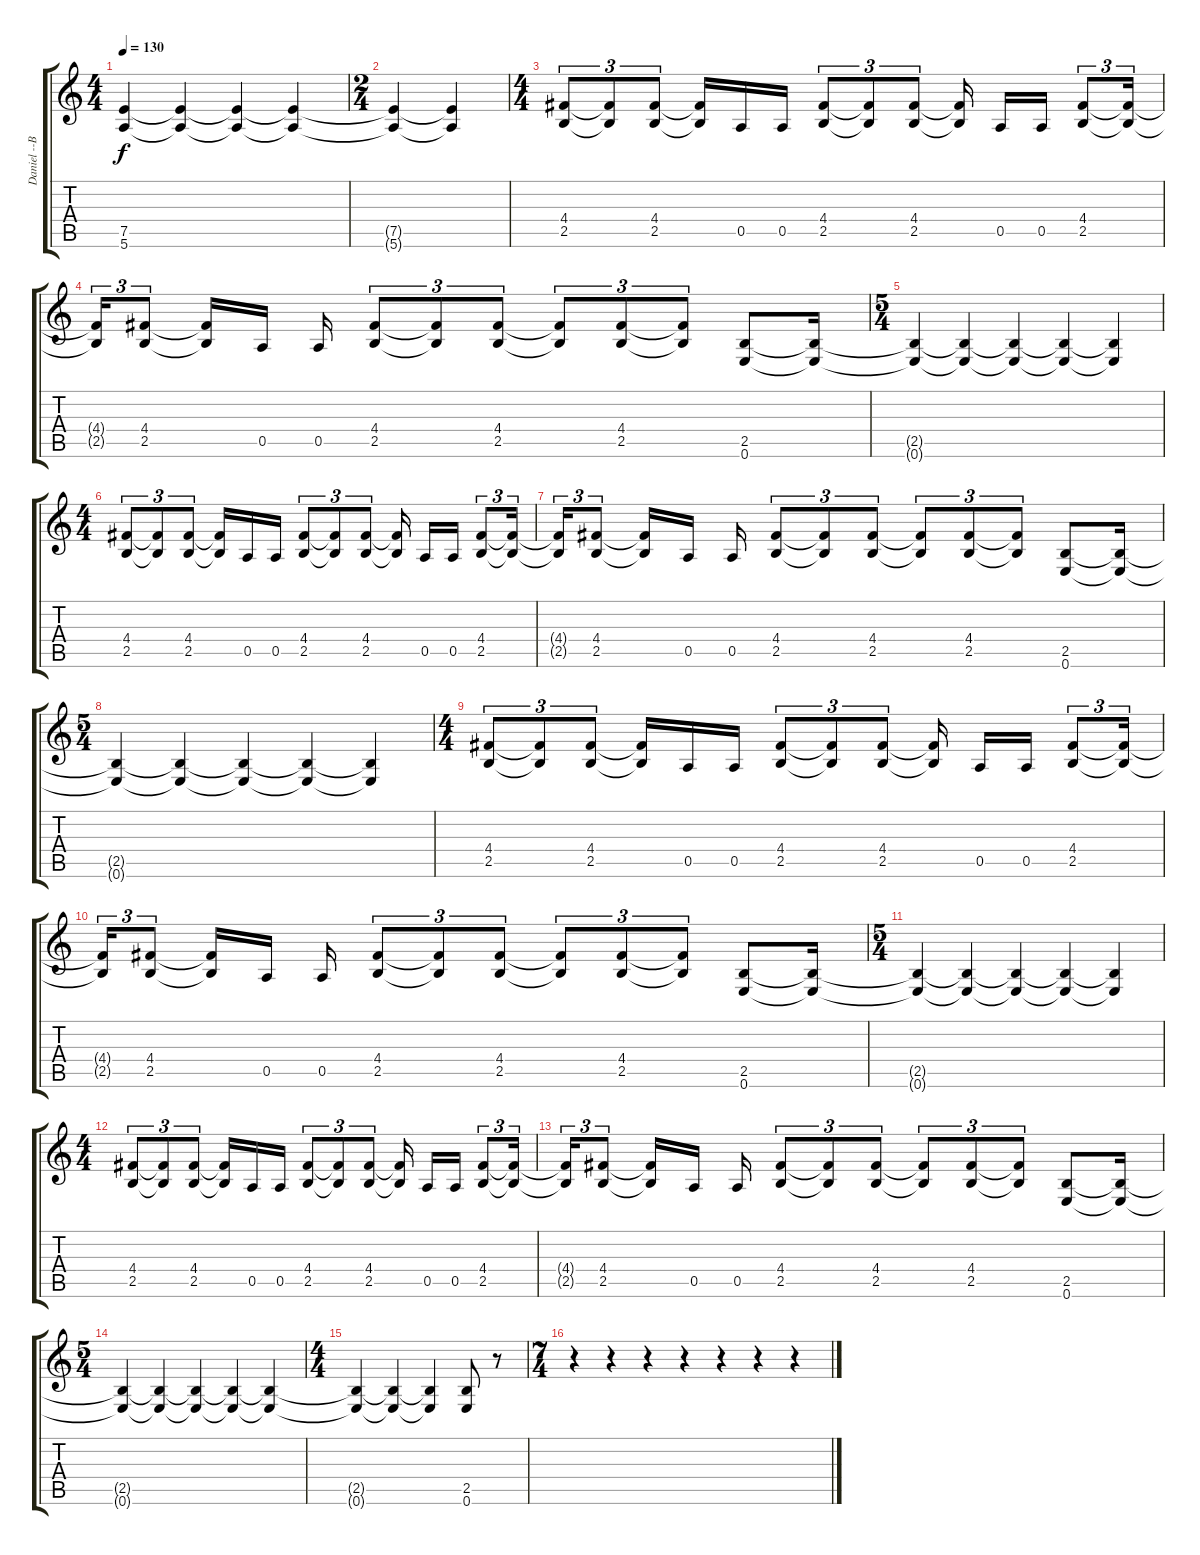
\track ("Daniel --Base" "Daniel --B") {instrument distortionguitar}
\staff {score tabs}
\tuning (E4 B3 G3 D3 A2 E2) {hide}
\ts (4 4)
\tempo 130
\clef g2
\ks c
(7.5 5.6).4{dy f} (7.5{t} 5.6{t}).4 (7.5{t} 5.6{t}).4 (7.5{t} 5.6{t}).4 |
\ts (2 4)
(7.5{t} 5.6{t}).4 (7.5{t} 5.6{t}).4 |
\ts (4 4)
(4.4 2.5).8{tu (3 2)} (4.4{t} 2.5{t}).8{tu (3 2)} (4.4 2.5).8{tu (3 2)} (4.4{t} 2.5{t}).16 0.5.16 0.5.16 (4.4 2.5).8{tu (3 2)} (4.4{t} 2.5{t}).8{tu (3 2)} (4.4 2.5).8{tu (3 2)} (4.4{t} 2.5{t}).16 0.5.16 0.5.16 (4.4 2.5).8{tu (3 2)} (4.4{t} 2.5{t}).16{tu (3 2)} |
(4.4{t} 2.5{t}).16{tu (3 2)} (4.4 2.5).8{tu (3 2)} (4.4{t} 2.5{t}).16 0.5.16 0.5.16 (4.4 2.5).8{tu (3 2)} (4.4{t} 2.5{t}).8{tu (3 2)} (4.4 2.5).8{tu (3 2)} (4.4{t} 2.5{t}).8{tu (3 2)} (4.4 2.5).8{tu (3 2)} (4.4{t} 2.5{t}).8{tu (3 2)} (2.5 0.6).8 (2.5{t} 0.6{t}).16 |
\ts (5 4)
(2.5{t} 0.6{t}).4 (2.5{t} 0.6{t}).4 (2.5{t} 0.6{t}).4 (2.5{t} 0.6{t}).4 (2.5{t} 0.6{t}).4 |
\ts (4 4)
(4.4 2.5).8{tu (3 2)} (4.4{t} 2.5{t}).8{tu (3 2)} (4.4 2.5).8{tu (3 2)} (4.4{t} 2.5{t}).16 0.5.16 0.5.16 (4.4 2.5).8{tu (3 2)} (4.4{t} 2.5{t}).8{tu (3 2)} (4.4 2.5).8{tu (3 2)} (4.4{t} 2.5{t}).16 0.5.16 0.5.16 (4.4 2.5).8{tu (3 2)} (4.4{t} 2.5{t}).16{tu (3 2)} |
(4.4{t} 2.5{t}).16{tu (3 2)} (4.4 2.5).8{tu (3 2)} (4.4{t} 2.5{t}).16 0.5.16 0.5.16 (4.4 2.5).8{tu (3 2)} (4.4{t} 2.5{t}).8{tu (3 2)} (4.4 2.5).8{tu (3 2)} (4.4{t} 2.5{t}).8{tu (3 2)} (4.4 2.5).8{tu (3 2)} (4.4{t} 2.5{t}).8{tu (3 2)} (2.5 0.6).8 (2.5{t} 0.6{t}).16 |
\ts (5 4)
(2.5{t} 0.6{t}).4 (2.5{t} 0.6{t}).4 (2.5{t} 0.6{t}).4 (2.5{t} 0.6{t}).4 (2.5{t} 0.6{t}).4 |
\ts (4 4)
(4.4 2.5).8{tu (3 2)} (4.4{t} 2.5{t}).8{tu (3 2)} (4.4 2.5).8{tu (3 2)} (4.4{t} 2.5{t}).16 0.5.16 0.5.16 (4.4 2.5).8{tu (3 2)} (4.4{t} 2.5{t}).8{tu (3 2)} (4.4 2.5).8{tu (3 2)} (4.4{t} 2.5{t}).16 0.5.16 0.5.16 (4.4 2.5).8{tu (3 2)} (4.4{t} 2.5{t}).16{tu (3 2)} |
(4.4{t} 2.5{t}).16{tu (3 2)} (4.4 2.5).8{tu (3 2)} (4.4{t} 2.5{t}).16 0.5.16 0.5.16 (4.4 2.5).8{tu (3 2)} (4.4{t} 2.5{t}).8{tu (3 2)} (4.4 2.5).8{tu (3 2)} (4.4{t} 2.5{t}).8{tu (3 2)} (4.4 2.5).8{tu (3 2)} (4.4{t} 2.5{t}).8{tu (3 2)} (2.5 0.6).8 (2.5{t} 0.6{t}).16 |
\ts (5 4)
(2.5{t} 0.6{t}).4 (2.5{t} 0.6{t}).4 (2.5{t} 0.6{t}).4 (2.5{t} 0.6{t}).4 (2.5{t} 0.6{t}).4 |
\ts (4 4)
(4.4 2.5).8{tu (3 2)} (4.4{t} 2.5{t}).8{tu (3 2)} (4.4 2.5).8{tu (3 2)} (4.4{t} 2.5{t}).16 0.5.16 0.5.16 (4.4 2.5).8{tu (3 2)} (4.4{t} 2.5{t}).8{tu (3 2)} (4.4 2.5).8{tu (3 2)} (4.4{t} 2.5{t}).16 0.5.16 0.5.16 (4.4 2.5).8{tu (3 2)} (4.4{t} 2.5{t}).16{tu (3 2)} |
(4.4{t} 2.5{t}).16{tu (3 2)} (4.4 2.5).8{tu (3 2)} (4.4{t} 2.5{t}).16 0.5.16 0.5.16 (4.4 2.5).8{tu (3 2)} (4.4{t} 2.5{t}).8{tu (3 2)} (4.4 2.5).8{tu (3 2)} (4.4{t} 2.5{t}).8{tu (3 2)} (4.4 2.5).8{tu (3 2)} (4.4{t} 2.5{t}).8{tu (3 2)} (2.5 0.6).8 (2.5{t} 0.6{t}).16 |
\ts (5 4)
(2.5{t} 0.6{t}).4 (2.5{t} 0.6{t}).4 (2.5{t} 0.6{t}).4 (2.5{t} 0.6{t}).4 (2.5{t} 0.6{t}).4 |
\ts (4 4)
(2.5{t} 0.6{t}).4 (2.5{t} 0.6{t}).4 (2.5{t} 0.6{t}).4 (2.5 0.6).8 r.8 |
\ts (7 4)
r.4 r.4 r.4 r.4 r.4 r.4 r.4
